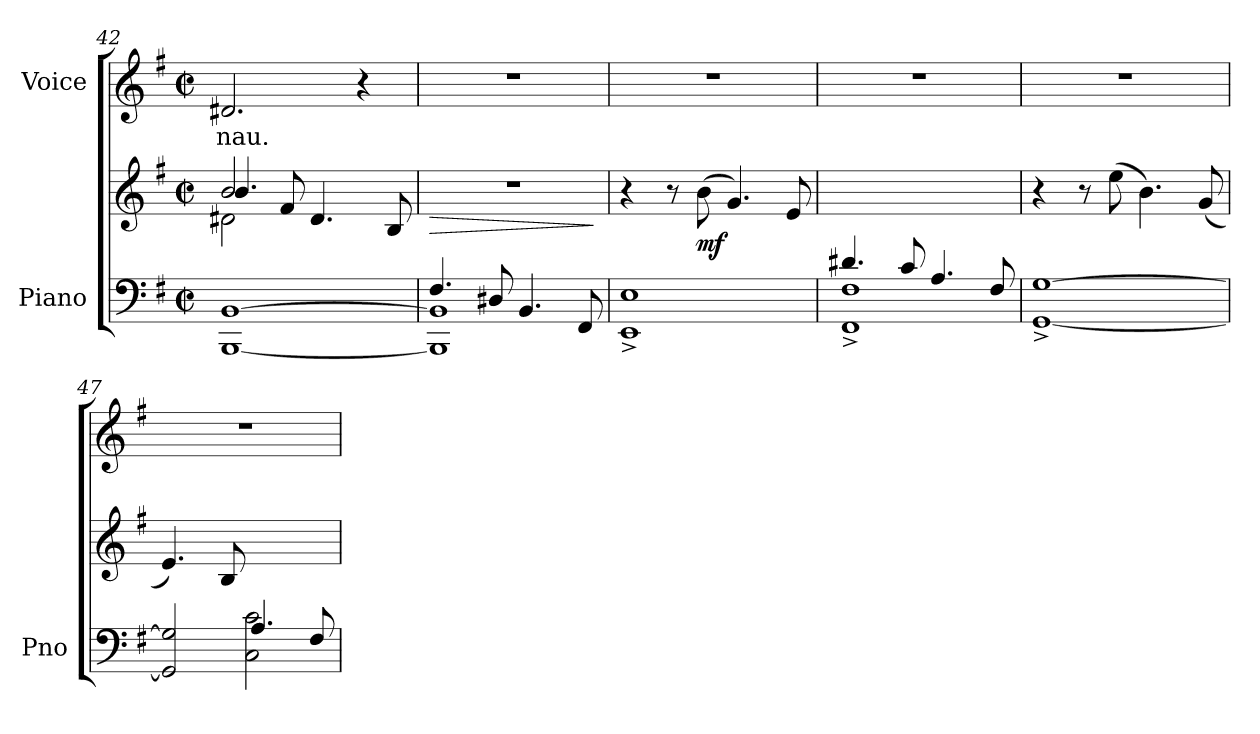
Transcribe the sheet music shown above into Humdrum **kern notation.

**kern	**kern	**dynam	**kern	**text
*part2	*part2	*part2	*part1	*part1
*staff3	*staff2	*staff2/3	*staff1	*staff1
*I"Piano	*	*	*I"Voice	*
*I'Pno	*	*	*	*
*clefF4	*clefG2	*	*clefG2	*
*k[f#]	*k[f#]	*	*k[f#]	*
*M2/2	*M2/2	*	*M2/2	*
*met(c|)	*met(c|)	*	*met(c|)	*
*MM74	*MM74	*	*MM74	*
=42	=42	=42	=42	=42
*	*^	*	*	*
*	*	*^	*	*	*
!	!	!	!	!	!	!LO:LY:b
[1BBB [1BB	2b/	2d#X\	4.b/	.	2.d#X/	-nau.
.	.	.	8f#/	.	.	.
.	4.d#/	2ryy	2ryy	.	.	.
.	.	.	.	.	4r	.
.	8B/	.	.	.	.	.
*	*v	*v	*v	*	*	*
=43	=43	=43	=43	=43
*^	*	*	*	*
!	!	!	!LO:HP:b	!	!
4.F#/	1BBB] 1BB]	1r	>	1r	.
8D#X/	.	.	.	.	.
4.BB/	.	.	.	.	.
8FF#/	.	.	.	.	.
*v	*v	*	*	*	*
.	.	]	.	.
=44	=44	=44	=44	=44
1EE^ 1E^	4r	.	1r	.
.	8r	.	.	.
!	!	!LO:DY:b	!	!
.	(>8b\	mf	.	.
.	4.g/)	.	.	.
.	(>8e/	.	.	.
=45	=45	=45	=45	=45
*^	*	*	*	*
4.d#X/)	1FF#^ 1F#^	1ryy	.	1r	.
8c/	.	.	.	.	.
4.A/	.	.	.	.	.
8F#/	.	.	.	.	.
*v	*v	*	*	*	*
!!LO:LB:g=z
=46	=46	=46	=46	=46
[1GG^ [1G^	4r	.	1r	.
.	8r	.	.	.
.	(>8ee\	.	.	.
.	4.b\)	.	.	.
.	(<8g/	.	.	.
=47	=47	=47	=47	=47
*^	*	*	*	*
2ryy	2GG/] 2G/]	4.e/)	.	1r	.
.	.	(>8B/	.	.	.
4.A/)	2C\ 2c\	2ryy	.	.	.
8F#/	.	.	.	.	.
*v	*v	*	*	*	*
=	=	=	=	=
*-	*-	*-	*-	*-
